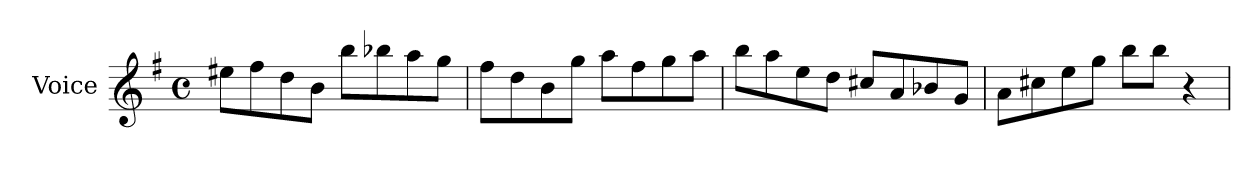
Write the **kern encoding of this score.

**kern
*part1
*staff1
*I"Voice
*I'Voice
*clefG2
*k[f#]
*M4/4
*met(c)
=1
8ee#X\L
8ff#\
8dd\
8b\J
8bb\L
8bb-X\
8aa\
8gg\J
=2
8ff#\L
8dd\
8b\
8gg\J
8aa\L
8ff#\
8gg\
8aa\J
=3
8bb\L
8aa\
8ee\
8dd\J
8cc#X/L
8a/
8b-X/
8g/J
=4
8a\L
8cc#X\
8ee\
8gg\J
8bb\L
8bb\J
4r
=
*-
